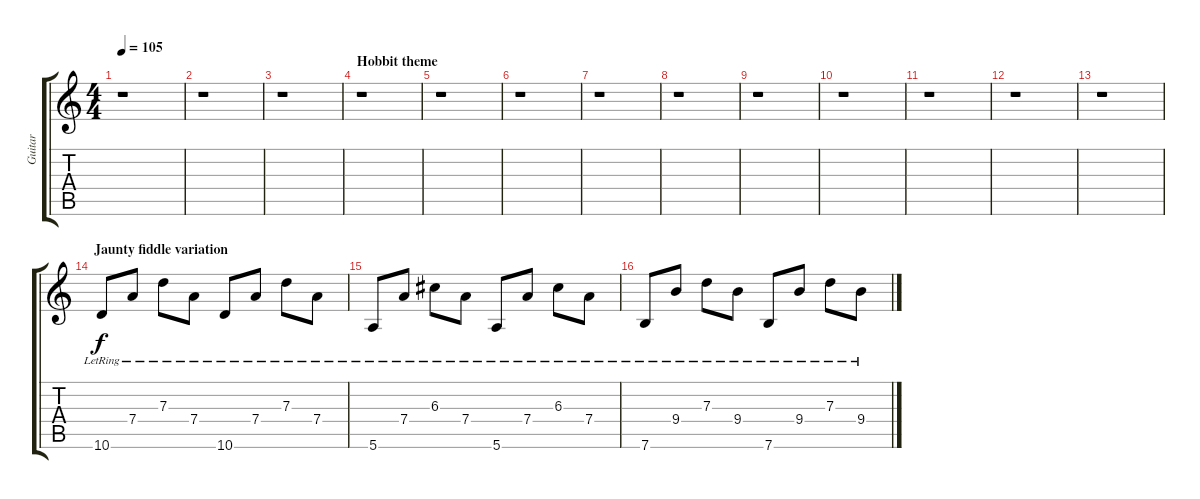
\track ("Guitar" "Guitar") {instrument acousticguitarsteel}
\staff {score tabs}
\tuning (E4 B3 G3 D3 A2 E2) {hide}
\ts (4 4)
\tempo 105
\clef g2
\ks c
r.1{dy f instrument acousticguitarsteel} |
r.1 |
r.1 |
\section ("" "Hobbit theme")
r.1 |
r.1 |
r.1 |
r.1 |
r.1 |
r.1 |
r.1 |
r.1 |
r.1 |
r.1 |
\section ("" "Jaunty fiddle variation")
10.6{lr}.8 7.4{lr}.8 7.3{lr}.8 7.4{lr}.8 10.6{lr}.8 7.4{lr}.8 7.3{lr}.8 7.4{lr}.8 |
5.6{lr}.8 7.4{lr}.8 6.3{lr}.8 7.4{lr}.8 5.6{lr}.8 7.4{lr}.8 6.3{lr}.8 7.4{lr}.8 |
7.6{lr}.8 9.4{lr}.8 7.3{lr}.8 9.4{lr}.8 7.6{lr}.8 9.4{lr}.8 7.3{lr}.8 9.4{lr}.8
